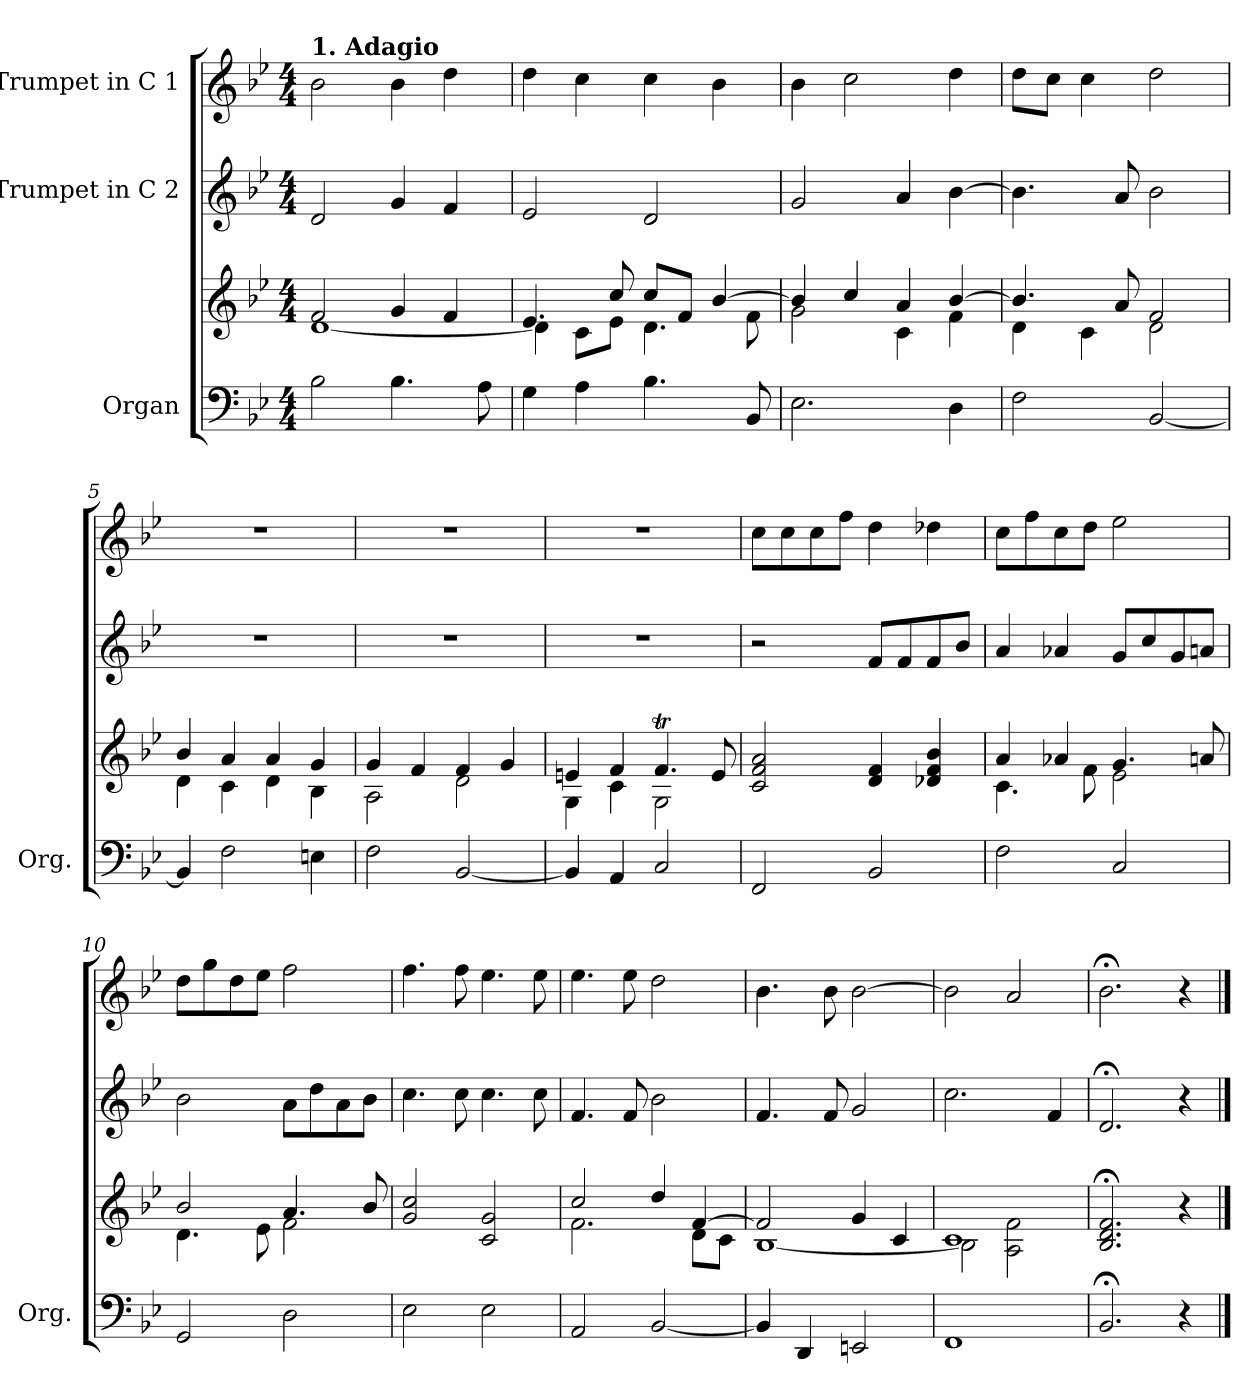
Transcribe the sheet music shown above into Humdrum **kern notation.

**kern	**kern	**kern	**kern
*part3	*part3	*part2	*part1
*staff4	*staff3	*staff2	*staff1
*I"Organ	*	*I"Trumpet in C 2	*I"Trumpet in C 1
*I'Org.	*	*	*
*clefF4	*clefG2	*clefG2	*clefG2
*k[b-e-]	*k[b-e-]	*k[b-e-]	*k[b-e-]
*B-:	*B-:	*B-:	*B-:
*M4/4	*M4/4	*M4/4	*M4/4
*MM72	*MM72	*MM72	*MM72
=1	=1	=1	=1
*	*^	*	*
!	!	!	!	!LO:TX:a:B:t=1. Adagio
2B-\	2f/	[<1d	2d/	2b-\
4.B-\	4g/	.	4g/	4b-\
.	4f/	.	4f/	4dd\
8A\	.	.	.	.
=2	=2	=2	=2	=2
4G\	4.e-/	4d\]	2e-/	4dd\
4A\	.	8c\L	.	4cc\
.	8cc/	8e-\J	.	.
4.B-\	8cc/L	4.d\	2d/	4cc\
.	8f/J	.	.	.
.	[>4b-/	.	.	4b-\
8BB-/	.	8f\	.	.
=3	=3	=3	=3	=3
2.E-\	4b-/]	2g\	2g/	4b-\
.	4cc/	.	.	2cc\
.	4a/	4c\	4a/	.
4D\	[>4b-/	4f\	[4b-\	4dd\
=4	=4	=4	=4	=4
2F\	4.b-/]	4d\	4.b-\]	8dd\L
.	.	.	.	8cc\J
.	.	4c\	.	4cc\
.	8a/	.	8a/	.
[2BB-/	2f/	2d\	2b-\	2dd\
=5	=5	=5	=5	=5
4BB-/]	4b-/	4d\	1r	1r
2F\	4a/	4c\	.	.
.	4a/	4d\	.	.
4En\	4g/	4B-\	.	.
!!LO:LB:g=z
=6	=6	=6	=6	=6
2F\	4g/	2A\	1r	1r
.	4f/	.	.	.
[2BB-/	4f/	2d\	.	.
.	4g/	.	.	.
=7	=7	=7	=7	=7
4BB-/]	4en/	4G\	1r	1r
4AA/	4f/	4c\	.	.
2C/	4.fT/	2G\	.	.
.	8e/	.	.	.
*	*v	*v	*	*
=8	=8	=8	=8
2FF/	2c/ 2f/ 2a/	2r	8cc\L
.	.	.	8cc\
.	.	.	8cc\
.	.	.	8ff\J
2BB-/	4d/ 4f/	8f/L	4dd\
.	.	8f/	.
.	4d-X/ 4f/ 4b-/	8f/	4dd-X\
.	.	8b-/J	.
=9	=9	=9	=9
*	*^	*	*
2F\	4a/	4.c\	4a/	8cc\L
.	.	.	.	8ff\
.	4a-X/	.	4a-X/	8cc\
.	.	8f\	.	8dd\J
2C/	4.g/	2e-\	8g/L	2ee-\
.	.	.	8cc/	.
.	.	.	8g/	.
.	8an/	.	8an/J	.
!!LO:LB:g=z
=10	=10	=10	=10	=10
2GG/	2b-/	4.d\	2b-\	8dd\L
.	.	.	.	8gg\
.	.	.	.	8dd\
.	.	8e-\	.	8ee-\J
2D\	4.a/	2f\	8a\L	2ff\
.	.	.	8dd\	.
.	.	.	8a\	.
.	8b-/	.	8b-\J	.
*	*v	*v	*	*
!!LO:PB:g=z
=11	=11	=11	=11
2E-\	2g/ 2cc/	4.cc\	4.ff\
.	.	8cc\	8ff\
2E-\	2c/ 2g/	4.cc\	4.ee-\
.	.	8cc\	8ee-\
=12	=12	=12	=12
*	*^	*	*
2AA/	2cc/	2.f\	4.f/	4.ee-\
.	.	.	8f/	8ee-\
[2BB-/	4dd/	.	2b-\	2dd\
.	[>4f/	8d\L	.	.
.	.	8c\J	.	.
=13	=13	=13	=13	=13
4BB-/]	2f/]	[<1B-	4.f/	4.b-\
4DD/	.	.	.	.
.	.	.	8f/	8b-\
2EEn/	4g/	.	2g/	[2b-\
.	4c/	.	.	.
=14	=14	=14	=14	=14
1FF	1c	2B-\]	2.cc\	2b-\]
.	.	2A\ 2f\	.	2a/
.	.	.	4f/	.
*	*v	*v	*	*
=15	=15	=15	=15
2.BB-;</	2.B-/;< 2.d/;< 2.f/;<	2.d;</	2.b-;<\
4r	4r	4r	4r
==	==	==	==
*-	*-	*-	*-
